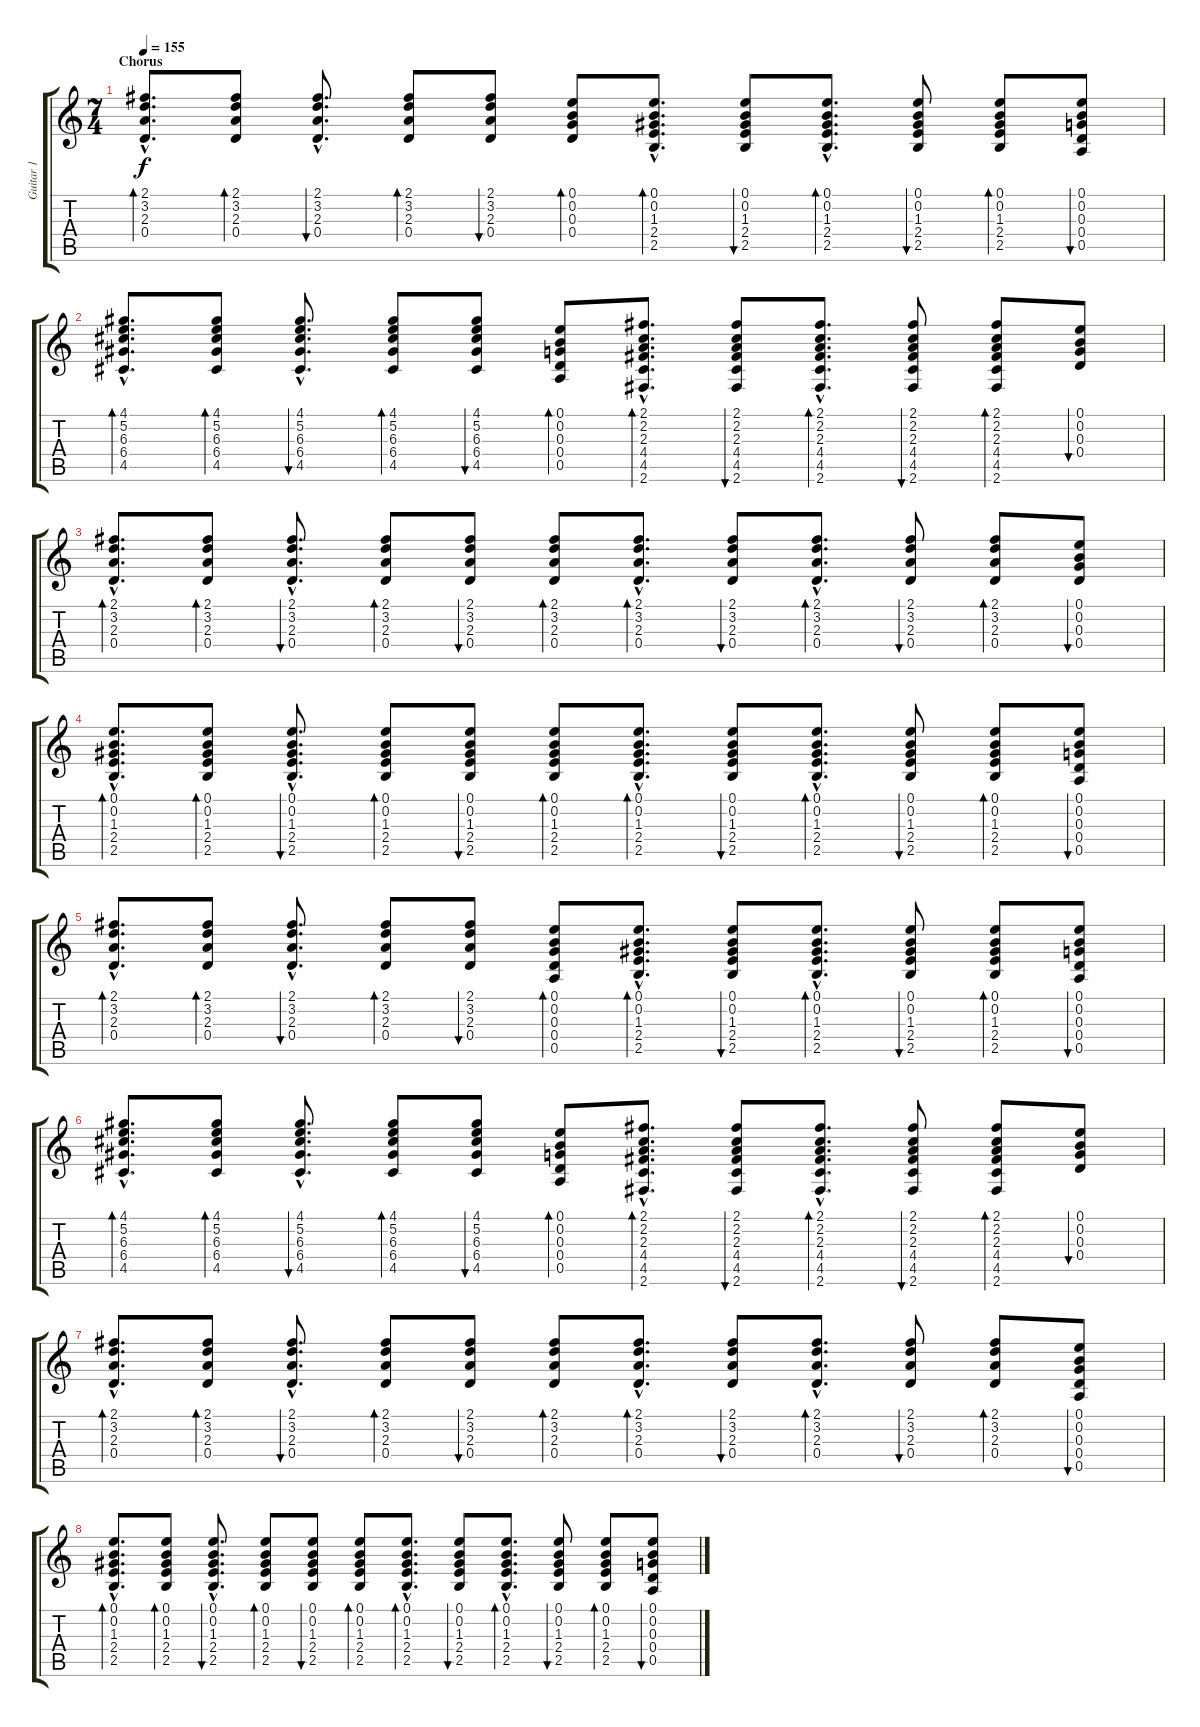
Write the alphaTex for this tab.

\track ("Guitar 1" "Guitar 1") {instrument acousticguitarsteel}
\staff {score tabs}
\tuning (E4 B3 G3 D3 A2 E2) {hide}
\ts (7 4)
\section ("" "Chorus")
\tempo 155
\clef g2
\ks c
(2.1{hac} 3.2{hac} 2.3{hac} 0.4{hac}).8{d bd 60 dy f} (2.1 3.2 2.3 0.4).8{bd 60} (2.1{hac} 3.2{hac} 2.3{hac} 0.4{hac}).8{d bu 60} (2.1 3.2 2.3 0.4).8{bd 60} (2.1 3.2 2.3 0.4).8{bu 60} (0.1 0.2 0.3 0.4).8{bd 60} (0.1{hac} 0.2{hac} 1.3{hac} 2.4{hac} 2.5{hac}).8{d bd 30} (0.1 0.2 1.3 2.4 2.5).8{bu 30} (0.1{hac} 0.2{hac} 1.3{hac} 2.4{hac} 2.5{hac}).8{d bd 30} (0.1 0.2 1.3 2.4 2.5).8{bu 30} (0.1 0.2 1.3 2.4 2.5).8{bd 30} (0.1 0.2 0.3 0.4 0.5).8{bu 30} |
(4.1{hac} 5.2{hac} 6.3{hac} 6.4{hac} 4.5{hac}).8{d bd 60} (4.1 5.2 6.3 6.4 4.5).8{bd 60} (4.1{hac} 5.2{hac} 6.3{hac} 6.4{hac} 4.5{hac}).8{d bu 60} (4.1 5.2 6.3 6.4 4.5).8{bd 60} (4.1 5.2 6.3 6.4 4.5).8{bu 60} (0.1 0.2 0.3 0.4 0.5).8{bd 60} (2.1{hac} 2.2{hac} 2.3{hac} 4.4{hac} 4.5{hac} 2.6{hac}).8{d bd 30} (2.1 2.2 2.3 4.4 4.5 2.6).8{bu 30} (2.1{hac} 2.2{hac} 2.3{hac} 4.4{hac} 4.5{hac} 2.6{hac}).8{d bd 30} (2.1 2.2 2.3 4.4 4.5 2.6).8{bu 30} (2.1 2.2 2.3 4.4 4.5 2.6).8{bd 30} (0.1 0.2 0.3 0.4).8{bu 30} |
(2.1{hac} 3.2{hac} 2.3{hac} 0.4{hac}).8{d bd 60} (2.1 3.2 2.3 0.4).8{bd 60} (2.1{hac} 3.2{hac} 2.3{hac} 0.4{hac}).8{d bu 60} (2.1 3.2 2.3 0.4).8{bd 60} (2.1 3.2 2.3 0.4).8{bu 60} (2.1 3.2 2.3 0.4).8{bd 60} (2.1{hac} 3.2{hac} 2.3{hac} 0.4{hac}).8{d bd 30} (2.1 3.2 2.3 0.4).8{bu 30} (2.1{hac} 3.2{hac} 2.3{hac} 0.4{hac}).8{d bd 30} (2.1 3.2 2.3 0.4).8{bu 30} (2.1 3.2 2.3 0.4).8{bd 30} (0.1 0.2 0.3 0.4).8{bu 30} |
(0.1{hac} 0.2{hac} 1.3{hac} 2.4{hac} 2.5{hac}).8{d bd 60} (0.1 0.2 1.3 2.4 2.5).8{bd 60} (0.1{hac} 0.2{hac} 1.3{hac} 2.4{hac} 2.5{hac}).8{d bu 60} (0.1 0.2 1.3 2.4 2.5).8{bd 60} (0.1 0.2 1.3 2.4 2.5).8{bu 60} (0.1 0.2 1.3 2.4 2.5).8{bd 60} (0.1{hac} 0.2{hac} 1.3{hac} 2.4{hac} 2.5{hac}).8{d bd 30} (0.1 0.2 1.3 2.4 2.5).8{bu 30} (0.1{hac} 0.2{hac} 1.3{hac} 2.4{hac} 2.5{hac}).8{d bd 30} (0.1 0.2 1.3 2.4 2.5).8{bu 30} (0.1 0.2 1.3 2.4 2.5).8{bd 30} (0.1 0.2 0.3 0.4 0.5).8{bu 30} |
(2.1{hac} 3.2{hac} 2.3{hac} 0.4{hac}).8{d bd 60} (2.1 3.2 2.3 0.4).8{bd 60} (2.1{hac} 3.2{hac} 2.3{hac} 0.4{hac}).8{d bu 60} (2.1 3.2 2.3 0.4).8{bd 60} (2.1 3.2 2.3 0.4).8{bu 60} (0.1 0.2 0.3 0.4 0.5).8{bd 60} (0.1{hac} 0.2{hac} 1.3{hac} 2.4{hac} 2.5{hac}).8{d bd 30} (0.1 0.2 1.3 2.4 2.5).8{bu 30} (0.1{hac} 0.2{hac} 1.3{hac} 2.4{hac} 2.5{hac}).8{d bd 30} (0.1 0.2 1.3 2.4 2.5).8{bu 30} (0.1 0.2 1.3 2.4 2.5).8{bd 30} (0.1 0.2 0.3 0.4 0.5).8{bu 30} |
(4.1{hac} 5.2{hac} 6.3{hac} 6.4{hac} 4.5{hac}).8{d bd 60} (4.1 5.2 6.3 6.4 4.5).8{bd 60} (4.1{hac} 5.2{hac} 6.3{hac} 6.4{hac} 4.5{hac}).8{d bu 60} (4.1 5.2 6.3 6.4 4.5).8{bd 60} (4.1 5.2 6.3 6.4 4.5).8{bu 60} (0.1 0.2 0.3 0.4 0.5).8{bd 60} (2.1{hac} 2.2{hac} 2.3{hac} 4.4{hac} 4.5{hac} 2.6{hac}).8{d bd 30} (2.1 2.2 2.3 4.4 4.5 2.6).8{bu 30} (2.1{hac} 2.2{hac} 2.3{hac} 4.4{hac} 4.5{hac} 2.6{hac}).8{d bd 30} (2.1 2.2 2.3 4.4 4.5 2.6).8{bu 30} (2.1 2.2 2.3 4.4 4.5 2.6).8{bd 30} (0.1 0.2 0.3 0.4).8{bu 30} |
(2.1{hac} 3.2{hac} 2.3{hac} 0.4{hac}).8{d bd 60} (2.1 3.2 2.3 0.4).8{bd 60} (2.1{hac} 3.2{hac} 2.3{hac} 0.4{hac}).8{d bu 60} (2.1 3.2 2.3 0.4).8{bd 60} (2.1 3.2 2.3 0.4).8{bu 60} (2.1 3.2 2.3 0.4).8{bd 60} (2.1{hac} 3.2{hac} 2.3{hac} 0.4{hac}).8{d bd 30} (2.1 3.2 2.3 0.4).8{bu 30} (2.1{hac} 3.2{hac} 2.3{hac} 0.4{hac}).8{d bd 30} (2.1 3.2 2.3 0.4).8{bu 30} (2.1 3.2 2.3 0.4).8{bd 30} (0.1 0.2 0.3 0.4 0.5).8{bu 30} |
(0.1{hac} 0.2{hac} 1.3{hac} 2.4{hac} 2.5{hac}).8{d bd 60} (0.1 0.2 1.3 2.4 2.5).8{bd 60} (0.1{hac} 0.2{hac} 1.3{hac} 2.4{hac} 2.5{hac}).8{d bu 60} (0.1 0.2 1.3 2.4 2.5).8{bd 60} (0.1 0.2 1.3 2.4 2.5).8{bu 60} (0.1 0.2 1.3 2.4 2.5).8{bd 60} (0.1{hac} 0.2{hac} 1.3{hac} 2.4{hac} 2.5{hac}).8{d bd 30} (0.1 0.2 1.3 2.4 2.5).8{bu 30} (0.1{hac} 0.2{hac} 1.3{hac} 2.4{hac} 2.5{hac}).8{d bd 30} (0.1 0.2 1.3 2.4 2.5).8{bu 30} (0.1 0.2 1.3 2.4 2.5).8{bd 30} (0.1 0.2 0.3 0.4 0.5).8{bu 30}
